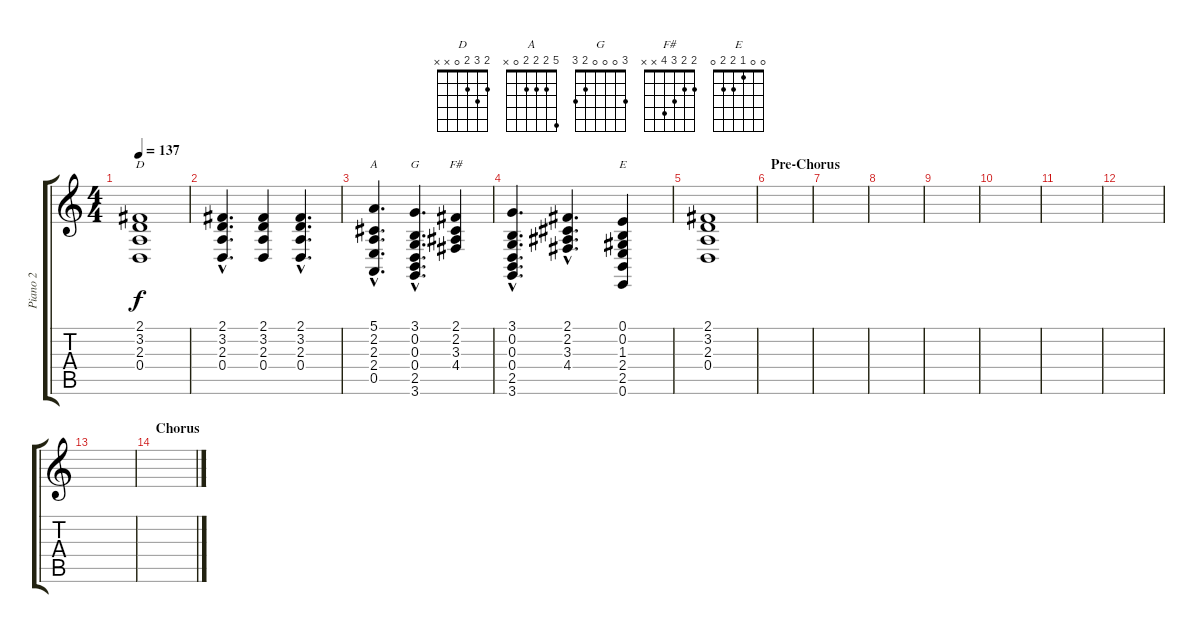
\track ("Piano 2" "Piano 2") {instrument acousticgrandpiano}
\staff {score tabs}
\tuning (E4 B3 G3 D3 A2 E2) {hide}
\chord ("D" 2 3 2 0 x x)
\chord ("A" 5 2 2 2 0 x)
\chord ("G" 3 0 0 0 2 3)
\chord ("F#" 2 2 3 4 x x)
\chord ("E" 0 0 1 2 2 0)
\ts (4 4)
\tempo 137
\clef g2
\ks c
(2.1 3.2 2.3 0.4).1{ch "D" dy f} |
(2.1{hac} 3.2{hac} 2.3{hac} 0.4{hac}).4{d} (2.1 3.2 2.3 0.4).4 (2.1{hac} 3.2{hac} 2.3{hac} 0.4{hac}).4{d} |
(5.1{hac} 2.2{hac} 2.3{hac} 2.4{hac} 0.5{hac}).4{d ch "A"} (3.1{hac} 0.2{hac} 0.3{hac} 0.4{hac} 2.5{hac} 3.6{hac}).4{d ch "G"} (2.1 2.2 3.3 4.4).4{ch "F#"} |
(3.1{hac} 0.2{hac} 0.3{hac} 0.4{hac} 2.5{hac} 3.6{hac}).4{d} (2.1{hac} 2.2{hac} 3.3{hac} 4.4{hac}).4{d} (0.1 0.2 1.3 2.4 2.5 0.6).4{ch "E"} |
(2.1 3.2 2.3 0.4).1 |
\section ("" "Pre-Chorus")
|
|
|
|
|
|
|
|
\section ("" "Chorus")
